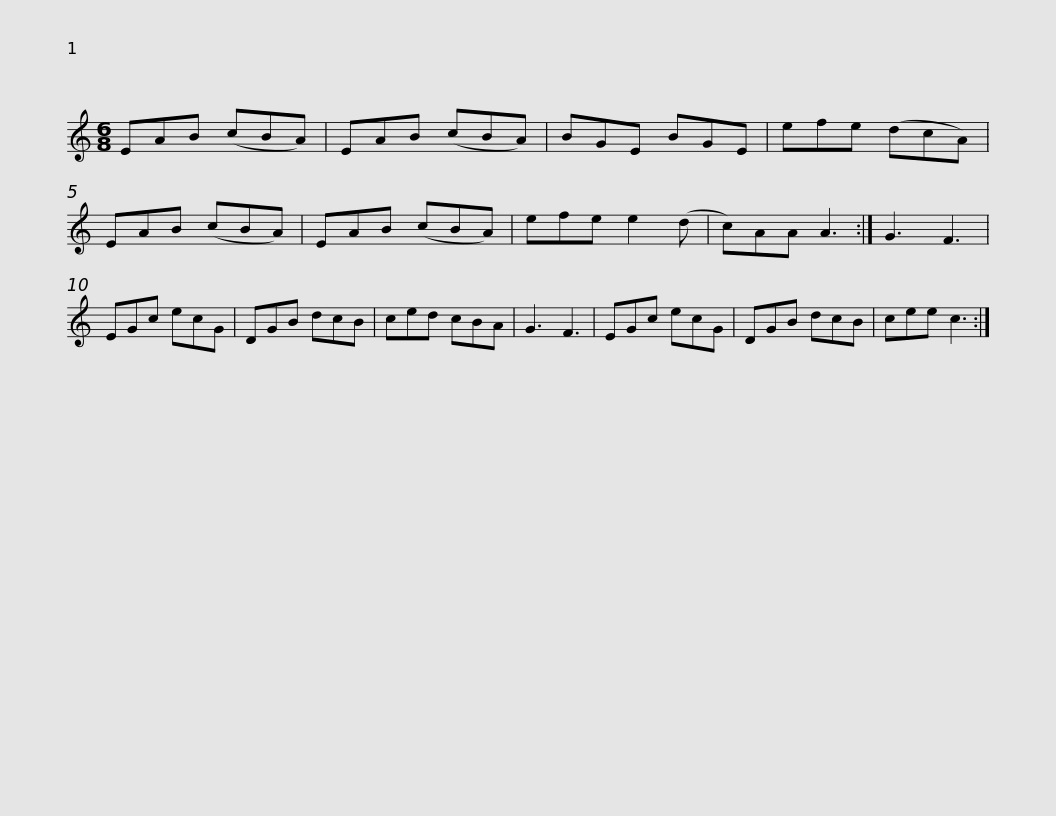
X:1
L:1/8
M:6/8
I:linebreak $
K:C
V:1 treble
V:1
 EAB (cBA) | EAB (cBA) | BGE BGE | efe (dcA) | EAB (cBA) | %5
 EAB (cBA) | efe e2 (d | c)AA A3 :|$ G3 F3 | EGc ecG | %10
 DGB dcB | ced cBA | G3 F3 | EGc ecG | DGB dcB | %15
 cee c3 :| %16
